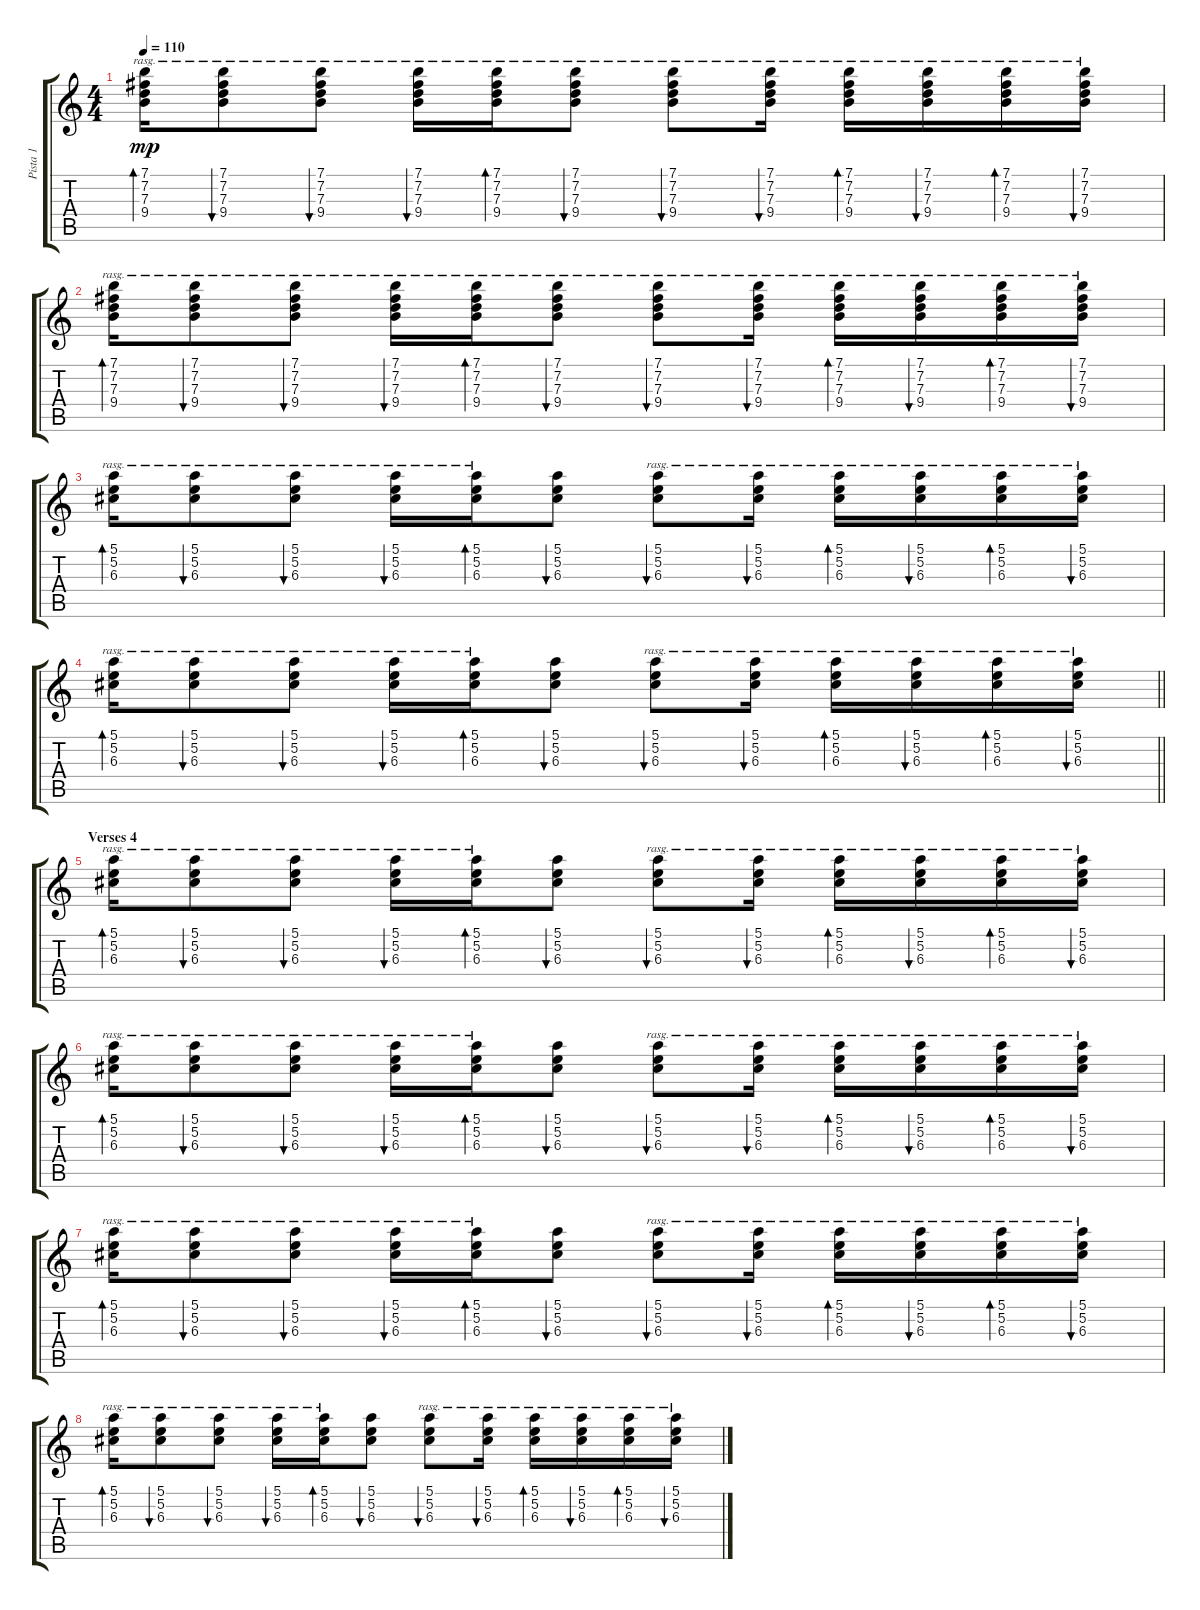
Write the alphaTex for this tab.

\track ("Pista 1" "Pista 1") {instrument electricguitarjazz}
\staff {score tabs}
\tuning (E4 B3 G3 D3 A2 E2) {hide}
\ts (4 4)
\tempo 110
\clef g2
\ks c
(7.1 7.2 7.3 9.4).16{bd 30 rasg ii dy mp} (7.1 7.2 7.3 9.4).8{bu 120 rasg ii} (7.1 7.2 7.3 9.4).8{bu 120 rasg ii} (7.1 7.2 7.3 9.4).16{bu 120 rasg ii} (7.1 7.2 7.3 9.4).16{bd 120 rasg ii} (7.1 7.2 7.3 9.4).8{bu 120 rasg ii} (7.1 7.2 7.3 9.4).8{bu 120 rasg ii} (7.1 7.2 7.3 9.4).16{bu 120 rasg ii} (7.1 7.2 7.3 9.4).16{bd 120 rasg ii} (7.1 7.2 7.3 9.4).16{bu 120 rasg ii} (7.1 7.2 7.3 9.4).16{bd 120 rasg ii} (7.1 7.2 7.3 9.4).16{bu 120 rasg ii} |
(7.1 7.2 7.3 9.4).16{bd 30 rasg ii} (7.1 7.2 7.3 9.4).8{bu 120 rasg ii} (7.1 7.2 7.3 9.4).8{bu 120 rasg ii} (7.1 7.2 7.3 9.4).16{bu 120 rasg ii} (7.1 7.2 7.3 9.4).16{bd 120 rasg ii} (7.1 7.2 7.3 9.4).8{bu 120 rasg ii} (7.1 7.2 7.3 9.4).8{bu 120 rasg ii} (7.1 7.2 7.3 9.4).16{bu 120 rasg ii} (7.1 7.2 7.3 9.4).16{bd 120 rasg ii} (7.1 7.2 7.3 9.4).16{bu 120 rasg ii} (7.1 7.2 7.3 9.4).16{bd 120 rasg ii} (7.1 7.2 7.3 9.4).16{bu 120 rasg ii} |
(5.1 5.2 6.3).16{bd 60 rasg ii} (5.1 5.2 6.3).8{bu 120 rasg ii} (5.1 5.2 6.3).8{bu 120 rasg ii} (5.1 5.2 6.3).16{bu 60 rasg ii} (5.1 5.2 6.3).16{bd 240 rasg ii} (5.1 5.2 6.3).8{bu 60} (5.1 5.2 6.3).8{bu 120 rasg ii} (5.1 5.2 6.3).16{bu 60 rasg ii} (5.1 5.2 6.3).16{bd 240 rasg ii} (5.1 5.2 6.3).16{bu 120 rasg ii} (5.1 5.2 6.3).16{bd 240 rasg ii} (5.1 5.2 6.3).16{bu 120 rasg ii} |
\barLineRight lightlight
(5.1 5.2 6.3).16{bd 60 rasg ii} (5.1 5.2 6.3).8{bu 120 rasg ii} (5.1 5.2 6.3).8{bu 120 rasg ii} (5.1 5.2 6.3).16{bu 60 rasg ii} (5.1 5.2 6.3).16{bd 240 rasg ii} (5.1 5.2 6.3).8{bu 60} (5.1 5.2 6.3).8{bu 120 rasg ii} (5.1 5.2 6.3).16{bu 60 rasg ii} (5.1 5.2 6.3).16{bd 240 rasg ii} (5.1 5.2 6.3).16{bu 120 rasg ii} (5.1 5.2 6.3).16{bd 240 rasg ii} (5.1 5.2 6.3).16{bu 120 rasg ii} |
\section ("" "Verses 4")
(5.1 5.2 6.3).16{bd 60 rasg ii instrument distortionguitar} (5.1 5.2 6.3).8{bu 120 rasg ii} (5.1 5.2 6.3).8{bu 120 rasg ii} (5.1 5.2 6.3).16{bu 60 rasg ii} (5.1 5.2 6.3).16{bd 240 rasg ii} (5.1 5.2 6.3).8{bu 60} (5.1 5.2 6.3).8{bu 120 rasg ii} (5.1 5.2 6.3).16{bu 60 rasg ii} (5.1 5.2 6.3).16{bd 240 rasg ii} (5.1 5.2 6.3).16{bu 120 rasg ii} (5.1 5.2 6.3).16{bd 240 rasg ii} (5.1 5.2 6.3).16{bu 120 rasg ii} |
(5.1 5.2 6.3).16{bd 60 rasg ii} (5.1 5.2 6.3).8{bu 120 rasg ii} (5.1 5.2 6.3).8{bu 120 rasg ii} (5.1 5.2 6.3).16{bu 60 rasg ii} (5.1 5.2 6.3).16{bd 240 rasg ii} (5.1 5.2 6.3).8{bu 60} (5.1 5.2 6.3).8{bu 120 rasg ii} (5.1 5.2 6.3).16{bu 60 rasg ii} (5.1 5.2 6.3).16{bd 240 rasg ii} (5.1 5.2 6.3).16{bu 120 rasg ii} (5.1 5.2 6.3).16{bd 240 rasg ii} (5.1 5.2 6.3).16{bu 120 rasg ii} |
(5.1 5.2 6.3).16{bd 60 rasg ii} (5.1 5.2 6.3).8{bu 120 rasg ii} (5.1 5.2 6.3).8{bu 120 rasg ii} (5.1 5.2 6.3).16{bu 60 rasg ii} (5.1 5.2 6.3).16{bd 240 rasg ii} (5.1 5.2 6.3).8{bu 60} (5.1 5.2 6.3).8{bu 120 rasg ii} (5.1 5.2 6.3).16{bu 60 rasg ii} (5.1 5.2 6.3).16{bd 240 rasg ii} (5.1 5.2 6.3).16{bu 120 rasg ii} (5.1 5.2 6.3).16{bd 240 rasg ii} (5.1 5.2 6.3).16{bu 120 rasg ii} |
(5.1 5.2 6.3).16{bd 60 rasg ii} (5.1 5.2 6.3).8{bu 120 rasg ii} (5.1 5.2 6.3).8{bu 120 rasg ii} (5.1 5.2 6.3).16{bu 60 rasg ii} (5.1 5.2 6.3).16{bd 240 rasg ii} (5.1 5.2 6.3).8{bu 60} (5.1 5.2 6.3).8{bu 120 rasg ii} (5.1 5.2 6.3).16{bu 60 rasg ii} (5.1 5.2 6.3).16{bd 240 rasg ii} (5.1 5.2 6.3).16{bu 120 rasg ii} (5.1 5.2 6.3).16{bd 240 rasg ii} (5.1 5.2 6.3).16{bu 120 rasg ii}
